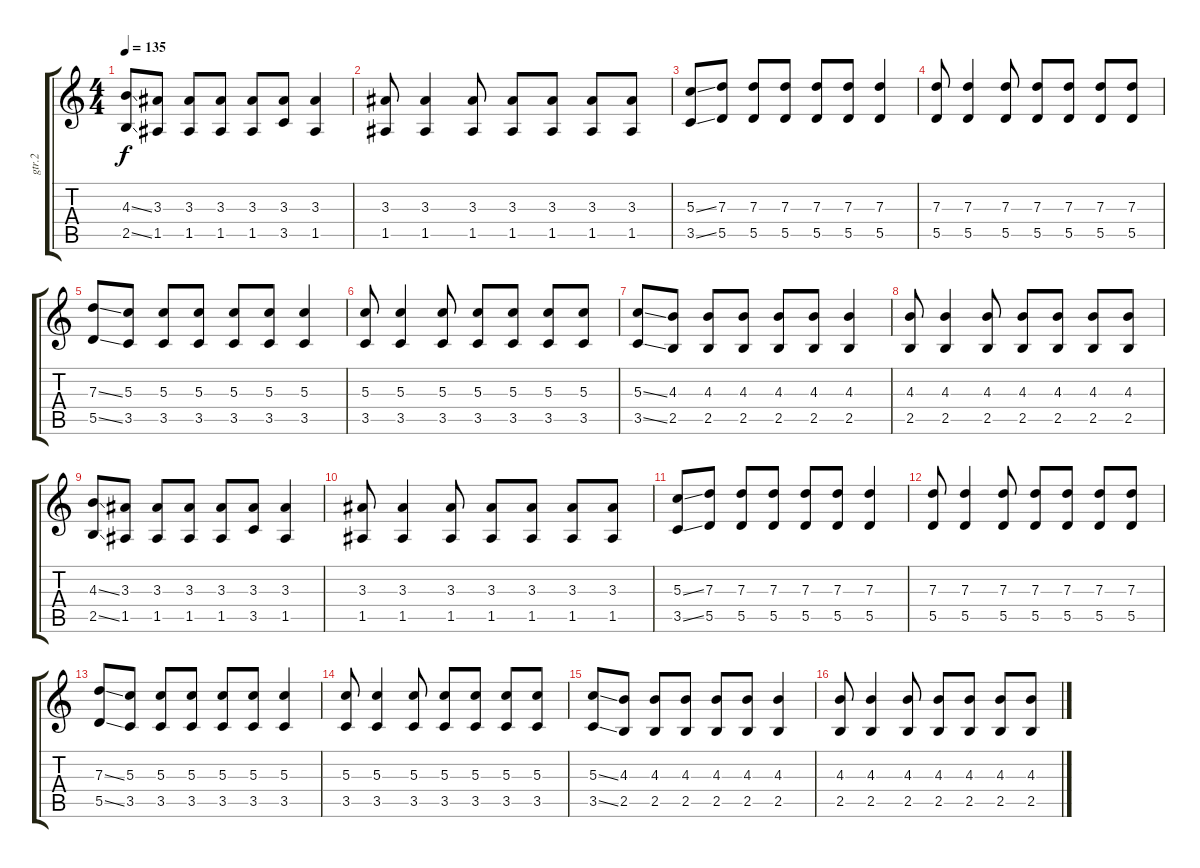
\track ("gtr.2" "gtr.2") {instrument distortionguitar}
\staff {score tabs}
\tuning (E4 B3 G3 D3 A2 E2) {hide}
\ts (4 4)
\tempo 135
\clef g2
\ks c
(4.3{ss} 2.5{ss}).8{dy f} (3.3 1.5).8 (3.3 1.5).8 (3.3 1.5).8 (3.3 1.5).8 (3.3 3.5).8 (3.3 1.5).4 |
(3.3 1.5).8 (3.3 1.5).4 (3.3 1.5).8 (3.3 1.5).8 (3.3 1.5).8 (3.3 1.5).8 (3.3 1.5).8 |
(5.3{ss} 3.5{ss}).8 (7.3 5.5).8 (7.3 5.5).8 (7.3 5.5).8 (7.3 5.5).8 (7.3 5.5).8 (7.3 5.5).4 |
(7.3 5.5).8 (7.3 5.5).4 (7.3 5.5).8 (7.3 5.5).8 (7.3 5.5).8 (7.3 5.5).8 (7.3 5.5).8 |
(7.3{ss} 5.5{ss}).8 (5.3 3.5).8 (5.3 3.5).8 (5.3 3.5).8 (5.3 3.5).8 (5.3 3.5).8 (5.3 3.5).4 |
(5.3 3.5).8 (5.3 3.5).4 (5.3 3.5).8 (5.3 3.5).8 (5.3 3.5).8 (5.3 3.5).8 (5.3 3.5).8 |
(5.3{ss} 3.5{ss}).8 (4.3 2.5).8 (4.3 2.5).8 (4.3 2.5).8 (4.3 2.5).8 (4.3 2.5).8 (4.3 2.5).4 |
(4.3 2.5).8 (4.3 2.5).4 (4.3 2.5).8 (4.3 2.5).8 (4.3 2.5).8 (4.3 2.5).8 (4.3 2.5).8 |
(4.3{ss} 2.5{ss}).8 (3.3 1.5).8 (3.3 1.5).8 (3.3 1.5).8 (3.3 1.5).8 (3.3 3.5).8 (3.3 1.5).4 |
(3.3 1.5).8 (3.3 1.5).4 (3.3 1.5).8 (3.3 1.5).8 (3.3 1.5).8 (3.3 1.5).8 (3.3 1.5).8 |
(5.3{ss} 3.5{ss}).8 (7.3 5.5).8 (7.3 5.5).8 (7.3 5.5).8 (7.3 5.5).8 (7.3 5.5).8 (7.3 5.5).4 |
(7.3 5.5).8 (7.3 5.5).4 (7.3 5.5).8 (7.3 5.5).8 (7.3 5.5).8 (7.3 5.5).8 (7.3 5.5).8 |
(7.3{ss} 5.5{ss}).8 (5.3 3.5).8 (5.3 3.5).8 (5.3 3.5).8 (5.3 3.5).8 (5.3 3.5).8 (5.3 3.5).4 |
(5.3 3.5).8 (5.3 3.5).4 (5.3 3.5).8 (5.3 3.5).8 (5.3 3.5).8 (5.3 3.5).8 (5.3 3.5).8 |
(5.3{ss} 3.5{ss}).8 (4.3 2.5).8 (4.3 2.5).8 (4.3 2.5).8 (4.3 2.5).8 (4.3 2.5).8 (4.3 2.5).4 |
(4.3 2.5).8 (4.3 2.5).4 (4.3 2.5).8 (4.3 2.5).8 (4.3 2.5).8 (4.3 2.5).8 (4.3 2.5).8
